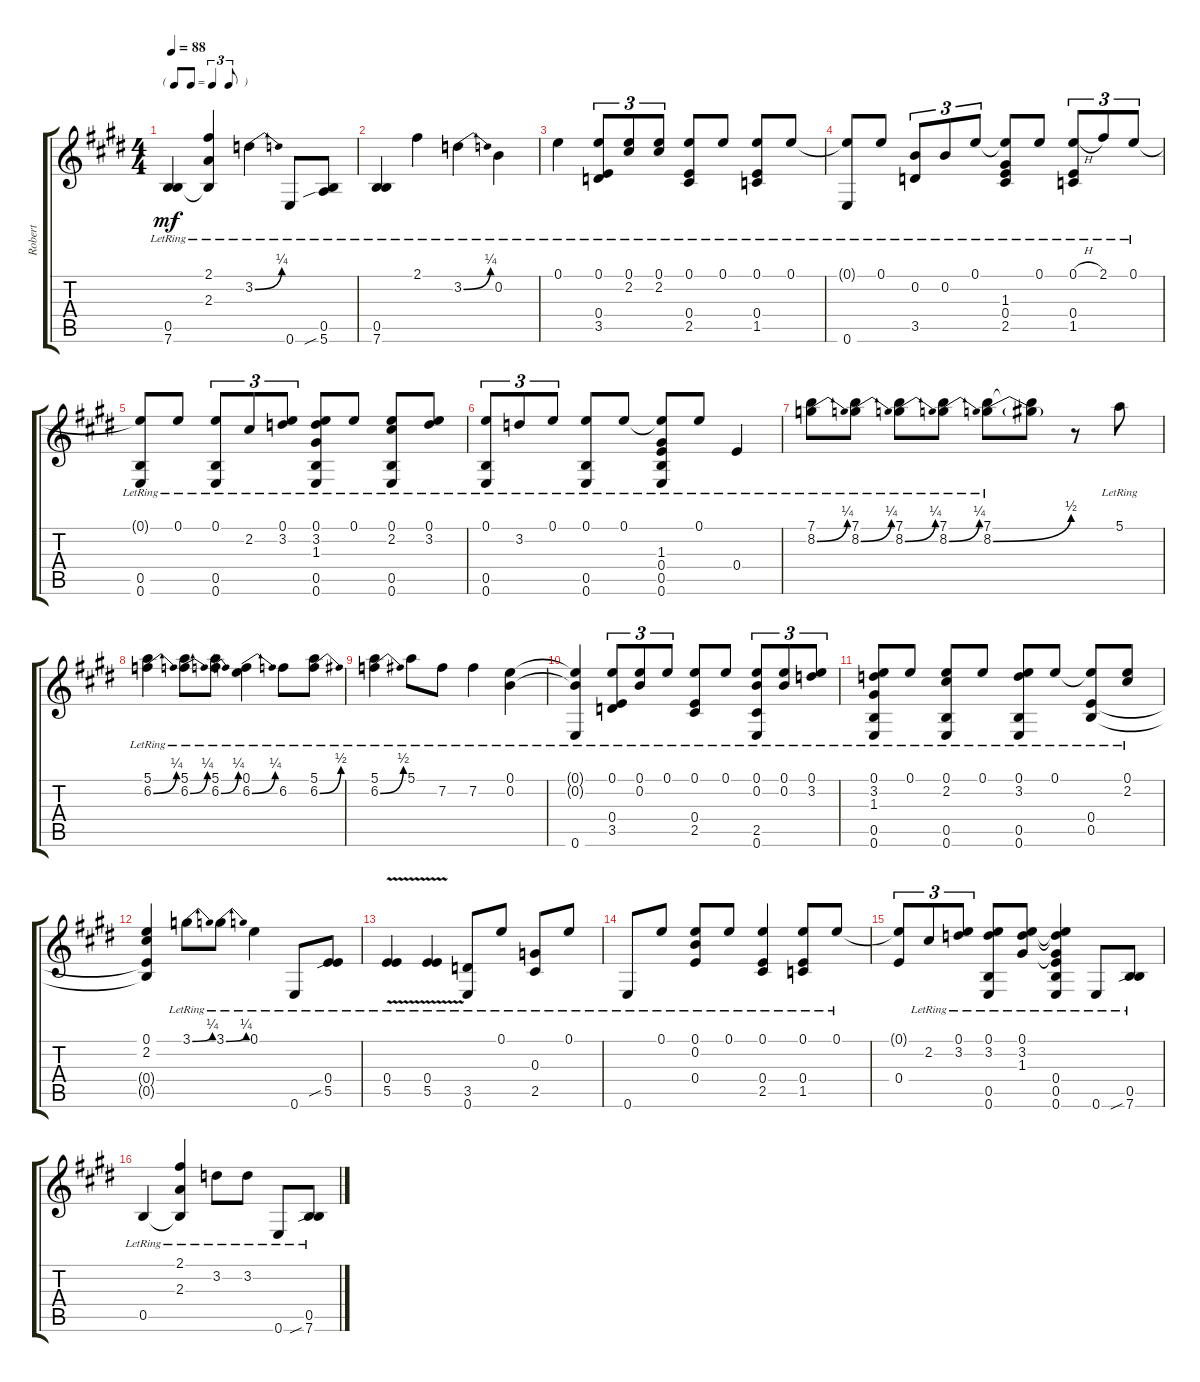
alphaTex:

\track ("Robert" "Robert") {instrument acousticguitarsteel}
\staff {score tabs}
\tuning (E4 B3 G3 E3 B2 E2) {hide}
\ts (4 4)
\tf triplet8th
\tempo 88
\clef g2
\ks e
(0.5{lr} 7.6{lr}).4{dy mf} (2.1{lr} 2.3{lr} 0.5{t}).4 3.2{be (bend 0 0 60 1) lr}.4 0.6{lr}.8 (0.5{lr} 5.6{sib lr}).8 |
(0.5{lr} 7.6{lr}).4 2.1{lr}.4 3.2{be (bend 0 0 60 1) lr}.4 0.2{lr}.4 |
0.1{lr}.4 (0.1{lr} 0.4{lr} 3.5{lr}).8{tu (3 2)} (0.1{lr} 2.2{lr}).8{tu (3 2)} (0.1{lr} 2.2{lr}).8{tu (3 2)} (0.1{lr} 0.4{lr} 2.5{lr}).8 0.1{lr}.8 (0.1{lr} 0.4{lr} 1.5{lr}).8 0.1{lr}.8 |
(0.1{t} 0.6{lr}).8 0.1{lr}.8 (0.2{lr} 3.5{lr}).8{tu (3 2)} 0.2{lr}.8{tu (3 2)} 0.1{lr}.8{tu (3 2)} (0.1{t} 1.3{lr} 0.4{lr} 2.5{lr}).8 0.1{lr}.8 (0.1{h lr} 0.4{lr} 1.5{lr}).8{tu (3 2)} 2.1{lr}.8{tu (3 2)} 0.1{lr}.8{tu (3 2)} |
(0.1{t} 0.5{lr} 0.6{lr}).8 0.1{lr}.8 (0.1{lr} 0.5{lr} 0.6{lr}).8{tu (3 2)} 2.2{lr}.8{tu (3 2)} (0.1{lr} 3.2{lr}).8{tu (3 2)} (0.1{lr} 3.2{lr} 1.3{lr} 0.5{lr} 0.6{lr}).8 0.1{lr}.8 (0.1{lr} 2.2{lr} 0.5{lr} 0.6{lr}).8 (0.1{lr} 3.2{lr}).8 |
(0.1{lr} 0.5{lr} 0.6{lr}).8{tu (3 2)} 3.2{lr}.8{tu (3 2)} 0.1{lr}.8{tu (3 2)} (0.1{lr} 0.5{lr} 0.6{lr}).8 0.1{lr}.8 (0.1{t} 1.3{lr} 0.4{lr} 0.5{lr} 0.6{lr}).8 0.1{lr}.8 0.4{lr}.4 |
(7.1{lr} 8.2{be (bend 0 0 60 1) lr}).8 (7.1{lr} 8.2{be (bend 0 0 60 1) lr}).8 (7.1{lr} 8.2{be (bend 0 0 60 1) lr}).8 (7.1{lr} 8.2{be (bend 0 0 60 1) lr}).8 (7.1{lr} 8.2{be (bend 0 0 60 2) lr}).8 (7.1{t} 8.2{t}).8 r.8 5.1{lr}.8 |
(5.1{lr} 6.2{be (bend 0 0 60 1) lr}).4 (5.1{lr} 6.2{be (bend 0 0 60 1) lr}).8 (5.1{lr} 6.2{be (bend 0 0 60 1) lr}).8 (0.1{lr} 6.2{be (bend 0 0 60 1) lr}).4 6.2{lr}.8 (5.1{lr} 6.2{be (bend 0 0 60 2) lr}).8 |
(5.1{lr} 6.2{be (bend 0 0 60 2) lr}).4 5.1{lr}.8 7.2{lr}.8 7.2{lr}.4 (0.1{lr} 0.2{lr}).4 |
(0.1{t} 0.2{t} 0.6{lr}).4 (0.1{lr} 0.4{lr} 3.5{lr}).8{tu (3 2)} (0.1{lr} 0.2{lr}).8{tu (3 2)} 0.1{lr}.8{tu (3 2)} (0.1{lr} 0.4{lr} 2.5{lr}).8 0.1{lr}.8 (0.1{lr} 0.2{lr} 2.5{lr} 0.6{lr}).8{tu (3 2)} (0.1{lr} 0.2{lr}).8{tu (3 2)} (0.1{lr} 3.2{lr}).8{tu (3 2)} |
(0.1{lr} 3.2{lr} 1.3{lr} 0.5{lr} 0.6{lr}).8 0.1{lr}.8 (0.1{lr} 2.2{lr} 0.5{lr} 0.6{lr}).8 0.1{lr}.8 (0.1{lr} 3.2{lr} 0.5{lr} 0.6{lr}).8 0.1{lr}.8 (0.1{t} 0.4{lr} 0.5{lr}).8 (0.1{lr} 2.2{lr}).8 |
(0.1 2.2 0.4{t} 0.5{t}).4 3.1{be (bend 0 0 60 1) lr}.8 3.1{be (bend 0 0 60 1) lr}.8 0.1{lr}.4 0.6{lr}.8 (0.4{lr} 5.5{sib lr}).8 |
(0.4{v lr} 5.5{lr}).4 (0.4{lr} 5.5{v lr}).4 (3.5{lr} 0.6{lr}).8 0.1{lr}.8 (0.3{lr} 2.5{lr}).8 0.1{lr}.8 |
0.6{lr}.8 0.1{lr}.8 (0.1{lr} 0.2{lr} 0.4{lr}).8 0.1{lr}.8 (0.1{lr} 0.4{lr} 2.5{lr}).4 (0.1{lr} 0.4{lr} 1.5{lr}).8 0.1{lr}.8 |
(0.1{t} 0.4).8{tu (3 2)} 2.2{lr}.8{tu (3 2)} (0.1{lr} 3.2{lr}).8{tu (3 2)} (0.1{lr} 3.2{lr} 0.5{lr} 0.6{lr}).8 (0.1{lr} 3.2{lr} 1.3{lr}).8 (0.1{t} 3.2{t} 1.3{t} 0.4{lr} 0.5{lr} 0.6{lr}).4 0.6{lr}.8 (0.5{lr} 7.6{sib lr}).8 |
0.5{lr}.4 (2.1{lr} 2.3{lr} 0.5{t}).4 3.2{lr}.8 3.2{lr}.8 0.6{lr}.8 (0.5{lr} 7.6{sib lr}).8
